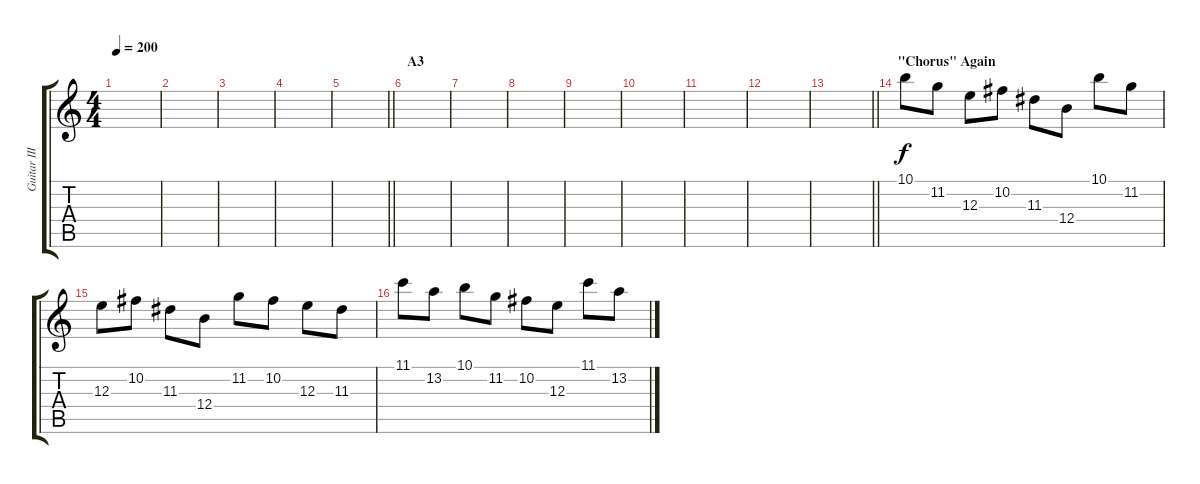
\track ("Guitar III/Keys" "Guitar III") {instrument distortionguitar}
\staff {score tabs}
\tuning (Db4 Ab3 E3 B2 Gb2 Db2) {hide}
\ts (4 4)
\tempo 200
\clef g2
\ks c
|
|
|
|
\barLineRight lightlight
|
\section ("" "A3")
|
|
|
|
|
|
|
\barLineRight lightlight
|
\section ("" "\"Chorus\" Again")
10.1.8{volume 13 balance 4 instrument distortionguitar} 11.2.8 12.3.8 10.2.8 11.3.8 12.4.8 10.1.8 11.2.8 |
12.3.8 10.2.8 11.3.8 12.4.8 11.2.8 10.2.8 12.3.8 11.3.8 |
11.1.8 13.2.8 10.1.8 11.2.8 10.2.8 12.3.8 11.1.8 13.2.8
